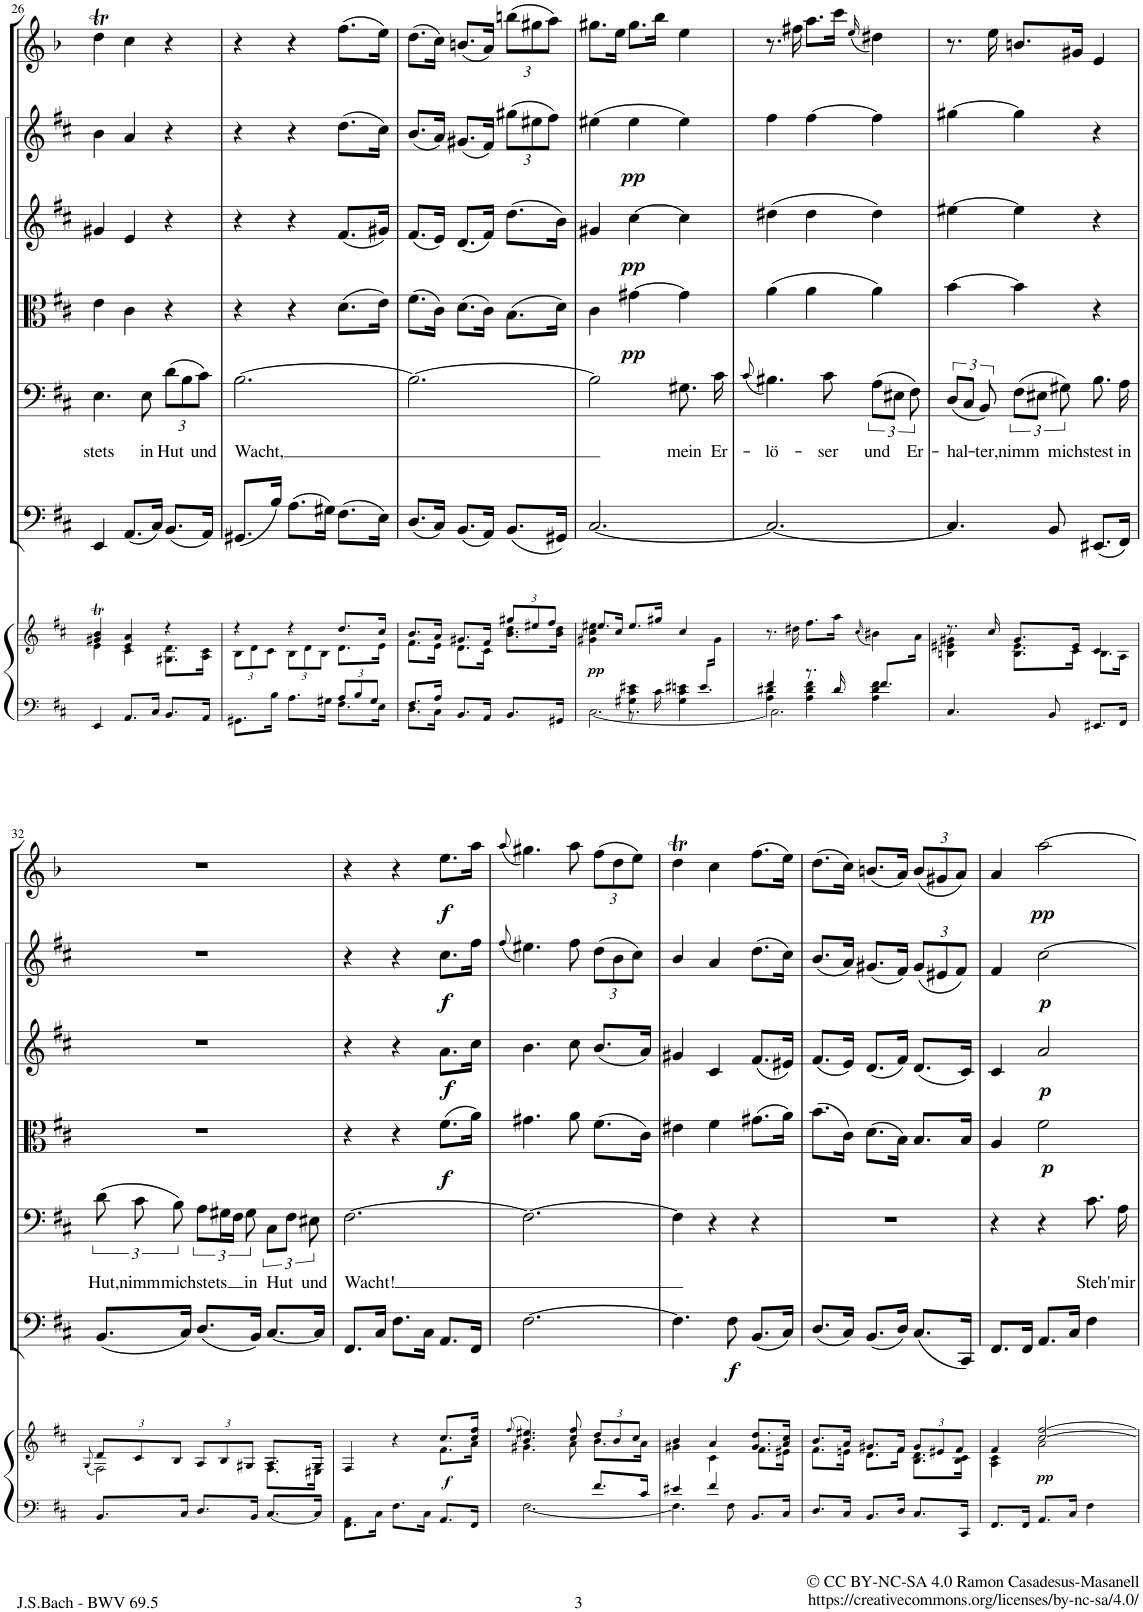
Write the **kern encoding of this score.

**kern	**kern	**dynam	**kern	**dynam	**kern	**text	**kern	**dynam	**kern	**dynam	**kern	**dynam	**kern	**dynam
*part7	*part7	*part7	*part6	*part6	*part5	*part5	*part4	*part4	*part3	*part3	*part2	*part2	*part1	*part1
*staff8	*staff7	*staff7/8	*staff6	*staff6	*staff5	*staff5	*staff4	*staff4	*staff3	*staff3	*staff2	*staff2	*staff1	*staff1
*I"Piano reduction	*	*	*I"Continuo	*	*I"Basso	*	*I"Viola	*	*I"Violino II	*	*I"Violino I	*	*I"Oboe d'amore	*
*I'Pno	*	*	*	*	*	*	*	*	*	*	*	*	*I'Ob	*
!!LO:PB:g=z
*clefF4	*clefG2	*	*clefF4	*	*clefF4	*	*clefC3	*	*clefG2	*	*clefG2	*	*clefG2	*
*	*	*	*	*	*	*	*	*	*	*	*	*	*Trd2c3	*
*k[f#c#]	*k[f#c#]	*	*k[f#c#]	*	*k[f#c#]	*	*k[f#c#]	*	*k[f#c#]	*	*k[f#c#]	*	*k[b-]	*
*M3/4	*M3/4	*	*M3/4	*	*M3/4	*	*M3/4	*	*M3/4	*	*M3/4	*	*M3/4	*
=26	=26	=26	=26	=26	=26	=26	=26	=26	=26	=26	=26	=26	=26	=26
*	*^	*	*	*	*	*	*	*	*	*	*	*	*	*
!	!	!	!	!	!	!	!LO:LY:b	!	!	!	!	!	!	!	!
4EE/	4g#X/T 4b/T	4e\	.	4EE/	.	4.E\	stets	4e\	.	4g#X/	.	4b\	.	4ddT\	.
8.AA/L	4e/ 4a/	4c#\	.	(8.AA/L	.	.	.	4c#\	.	4e/	.	4a/	.	4cc\	.
!	!	!	!	!	!	!	!LO:LY:b	!	!	!	!	!	!	!	!
.	.	.	.	.	.	8E\	in	.	.	.	.	.	.	.	.
16C#/Jk	.	.	.	16C#/Jk)	.	.	.	.	.	.	.	.	.	.	.
*	*	*	*	*	*	*Xbrackettup	*	*	*	*	*	*	*	*	*
!	!	!	!	!	!	!	!LO:LY:b	!	!	!	!	!	!	!	!
8.BB/L	4r	8.G#X\ 8.d\L	.	(8.BB/L	.	(12d\L	Hut	4r	.	4r	.	4r	.	4r	.
.	.	.	.	.	.	12B\	.	.	.	.	.	.	.	.	.
!	!	!	!	!	!	!	!LO:LY:b	!	!	!	!	!	!	!	!
.	.	.	.	.	.	12c#\J)	und	.	.	.	.	.	.	.	.
16AA/Jk	.	16A\ 16c#\Jk	.	16AA/Jk)	.	.	.	.	.	.	.	.	.	.	.
=27	=27	=27	=27	=27	=27	=27	=27	=27	=27	=27	=27	=27	=27	=27	=27
*^	*	*	*	*	*	*	*	*	*	*	*	*	*	*	*
*	*	*	*Xbrackettup	*	*	*	*	*	*	*	*	*	*	*	*	*
!	!	!	!	!	!	!	!	!LO:LY:b	!	!	!	!	!	!	!	!
8.GG#X\L	2ryy	4r	12B\L	.	(8.GG#X/L	.	[2.B\	-Wacht,	4r	.	4r	.	4r	.	4r	.
.	.	.	12d\	.	.	.	.	.	.	.	.	.	.	.	.	.
.	.	.	12c#\J	.	.	.	.	.	.	.	.	.	.	.	.	.
16B\Jk	.	.	.	.	16B/Jk)	.	.	.	.	.	.	.	.	.	.	.
8.A\L	.	4r	12B\L	.	(8.A\L	.	.	.	4r	.	4r	.	4r	.	4r	.
.	.	.	12d\	.	.	.	.	.	.	.	.	.	.	.	.	.
.	.	.	12B\J	.	.	.	.	.	.	.	.	.	.	.	.	.
16G#X\Jk	.	.	.	.	16G#X\Jk)	.	.	.	.	.	.	.	.	.	.	.
*Xbrackettup	*	*	*	*	*	*	*	*	*	*	*	*	*	*	*	*
12A/L	8.F#\L	8.dd/L	8.d\L	.	(8.F#\L	.	.	.	(8.d\L	.	(8.f#/L	.	(8.dd\L	.	(8.ff\L	.
12B/	.	.	.	.	.	.	.	.	.	.	.	.	.	.	.	.
12G#/J	.	.	.	.	.	.	.	.	.	.	.	.	.	.	.	.
.	16E\Jk	16cc#/Jk	16e\Jk	.	16E\Jk)	.	.	.	16e\Jk)	.	16g#X/Jk)	.	16cc#\Jk)	.	16ee\Jk)	.
=28	=28	=28	=28	=28	=28	=28	=28	=28	=28	=28	=28	=28	=28	=28	=28	=28
8.F#/L	8.D\L	8.b/L	8.f#\L	.	(8.D/L	.	2.B\_	.	(8.f#\L	.	(8.f#/L	.	(8.b/L	.	(8.dd\L	.
16A/Jk	16C#\Jk	16a/Jk	16e\Jk	.	16C#/Jk)	.	.	.	16c#\Jk)	.	16e/Jk)	.	16a/Jk)	.	16cc\Jk)	.
8.BB/L	2ryy	8.g#X/L	8.d\L	.	(8.BB/L	.	.	.	(8.d\L	.	(8.d/L	.	(8.g#X/L	.	(8.bn/L	.
16AA/Jk	.	16f#/Jk	16c#\Jk	.	16AA/Jk)	.	.	.	16c#\Jk)	.	16f#/Jk)	.	16f#/Jk)	.	16a/Jk)	.
*	*	*	*	*	*	*	*	*	*	*	*	*	*Xbrackettup	*	*Xbrackettup	*
8.BB/L	.	12gg#X/L	8.b\ 8.dd\L	.	(8.BB/L	.	.	.	(8.B\L	.	(8.dd\L	.	(12gg#X\L	.	(12bbn\L	.
.	.	12ee#X/	.	.	.	.	.	.	.	.	.	.	12ee#X\	.	12gg#X\	.
.	.	12ff#/J	.	.	.	.	.	.	.	.	.	.	12ff#\J)	.	12aa\J)	.
16GG#X/Jk	.	.	16b\ 16dd\Jk	.	16GG#X/Jk)	.	.	.	16d\Jk)	.	16b\Jk)	.	.	.	.	.
=29	=29	=29	=29	=29	=29	=29	=29	=29	=29	=29	=29	=29	=29	=29	=29	=29
*	*^	*	*	*	*	*	*	*	*	*	*	*	*	*	*	*
!	!	!	!	!	!LO:DY:b	!	!	!	!	!	!	!	!	!	!	!	!
4..ryy	4ryy	[2.C#\	8.ee#X/L	4g#X\ 4cc#\ 4ee#\	pp	[2.C#/	.	2B\]	.	4c#\	.	4g#X/	.	(4ee#X\	.	8.gg#X\L	.
.	.	.	16cc#/Jk	.	.	.	.	.	.	.	.	.	.	.	.	16ee\Jk	.
!	!	!	!	!	!	!	!	!	!	!	!LO:DY:b	!	!LO:DY:b	!	!LO:DY:b	!	!
.	4G#X\ 4c#\ 4e#X\	.	8.ee#/L	8.r	.	.	.	.	.	[4g#X\	pp	[4cc#\	pp	4ee#\	pp	8.gg#\L	.
16c#\	.	.	16gg#X/Jk	4ryy	.	.	.	.	.	.	.	.	.	.	.	16bb-\Jk	.
!	!	!	!	!	!	!	!	!	!LO:LY:b	!	!	!	!	!	!	!	!
8.en/L	4G#\ 4c#\ 4e#X\	.	4cc#/	.	.	.	.	8.G#X\	mein	4g#\]	.	4cc#\]	.	4ee#\)	.	4ee\	.
!	!	!	!	!	!	!	!	!	!LO:LY:b	!	!	!	!	!	!	!	!
16ryy	.	.	.	16g#\Jk	.	.	.	16c#\	Er-	.	.	.	.	.	.	.	.
=30	=30	=30	=30	=30	=30	=30	=30	=30	=30	=30	=30	=30	=30	=30	=30	=30	=30
.	.	.	.	.	.	.	.	(8qc#/	.	.	.	.	.	.	.	.	.
!	!	!	!	!	!	!	!	!	!LO:LY:b	!	!	!	!	!	!	!	!
4f#/	2.C#\]	4A\ 4d#X\	8.r	8.ryy	.	2.C#/_	.	4.B#X\)	lö-	(4a\	.	(4dd#X\	.	4ff#\	.	8.r	.
*	*	*	*v	*v	*	*	*	*	*	*	*	*	*	*	*	*	*
.	.	.	16dd#X\	.	.	.	.	.	.	.	.	.	.	.	16ff#X\	.
8.r	.	4A\ 4d#\ 4f#\	8.ff#\L	.	.	.	.	.	4a\	.	4dd#\	.	[4ff#\	.	8.aa\L	.
!	!	!	!	!	!	!	!	!LO:LY:b	!	!	!	!	!	!	!	!
.	.	.	.	.	.	.	8c#\	ser	.	.	.	.	.	.	.	.
16d#/	.	.	16aa\Jk	.	.	.	.	.	.	.	.	.	.	.	16ccc\Jk	.
.	.	.	(16qcc#/	.	.	.	.	.	.	.	.	.	.	.	(16qee/	.
*	*	*	*	*	*	*	*brackettup	*	*	*	*	*	*	*	*	*
!	!	!	!	!	!	!	!	!LO:LY:b	!	!	!	!	!	!	!	!
8.f#/L	.	4A\ 4d#\ 4f#\	4b#X\)	.	.	.	(12A\L	und	4a\)	.	4dd#\)	.	4ff#\]	.	4dd#X\)	.
.	.	.	.	.	.	.	12E#X\J	.	.	.	.	.	.	.	.	.
!	!	!	!	!	!	!	!	!LO:LY:b	!	!	!	!	!	!	!	!
.	.	.	.	.	.	.	12F#\)	Er-	.	.	.	.	.	.	.	.
*	*	*	*^	*	*	*	*	*	*	*	*	*	*	*	*	*
16ryy	.	.	.	16a\Jk	.	.	.	.	.	.	.	.	.	.	.	.	.
*v	*v	*v	*	*	*	*	*	*	*	*	*	*	*	*	*	*	*
=31	=31	=31	=31	=31	=31	=31	=31	=31	=31	=31	=31	=31	=31	=31	=31
!	!	!	!	!	!	!	!LO:LY:b	!	!	!	!	!	!	!	!
4.C#/	8.r	4Bn\ 4e#X\ 4g#X\	.	4.C#/]	.	(12D/L	hal-	[4b\	.	[4ee#X\	.	[4gg#X\	.	8.r	.
.	.	.	.	.	.	12C#/J	.	.	.	.	.	.	.	.	.
!	!	!	!	!	!	!	!LO:LY:b	!	!	!	!	!	!	!	!
.	.	.	.	.	.	12BB/)	ter,	.	.	.	.	.	.	.	.
.	16cc#/	.	.	.	.	.	.	.	.	.	.	.	.	16ee\	.
!	!	!	!	!	!	!	!LO:LY:b	!	!	!	!	!	!	!	!
.	8.g#/L	8.B\ 8.e#\L	.	.	.	(12F#\L	nimm	4b\]	.	4ee#\]	.	4gg#\]	.	8.bn/L	.
.	.	.	.	.	.	12E#X\J	.	.	.	.	.	.	.	.	.
8BB/	.	.	.	8BB/	.	.	.	.	.	.	.	.	.	.	.
!	!	!	!	!	!	!	!LO:LY:b	!	!	!	!	!	!	!	!
.	.	.	.	.	.	12G#X\)	mich	.	.	.	.	.	.	.	.
.	16e#/Jk	16c#\Jk	.	.	.	.	.	.	.	.	.	.	.	16g#X/Jk	.
!	!	!	!	!	!	!	!LO:LY:b	!	!	!	!	!	!	!	!
8.EE#X/L	4c#/	8.B\L	.	(8.EE#X/L	.	8.B\	stest	4r	.	4r	.	4r	.	4e/	.
!	!	!	!	!	!	!	!LO:LY:b	!	!	!	!	!	!	!	!
16FF#/Jk	.	16A\Jk	.	16FF#/Jk)	.	16A\	in	.	.	.	.	.	.	.	.
!!LO:LB:g=z
=32	=32	=32	=32	=32	=32	=32	=32	=32	=32	=32	=32	=32	=32	=32	=32
.	.	(8qG/	.	.	.	.	.	.	.	.	.	.	.	.	.
!	!	!	!	!	!	!	!LO:LY:b	!	!	!	!	!	!	!	!
8.BB/L	12d/L	2F#\)	.	(8.BB/L	.	(12d\	Hut,	2.r	.	2.r	.	2.r	.	2.r	.
!	!	!	!	!	!	!	!LO:LY:b	!	!	!	!	!	!	!	!
.	12c#/	.	.	.	.	12c#\	nimm	.	.	.	.	.	.	.	.
!	!	!	!	!	!	!	!LO:LY:b	!	!	!	!	!	!	!	!
.	12B/J	.	.	.	.	12B\)	mich	.	.	.	.	.	.	.	.
16C#/Jk	.	.	.	16C#/Jk)	.	.	.	.	.	.	.	.	.	.	.
!	!	!	!	!	!	!	!LO:LY:b	!	!	!	!	!	!	!	!
8.D/L	12A/L	.	.	(8.D/L	.	12A\L	stets	.	.	.	.	.	.	.	.
.	12B/	.	.	.	.	24G#X\L	.	.	.	.	.	.	.	.	.
.	.	.	.	.	.	24F#\JJ	.	.	.	.	.	.	.	.	.
!	!	!	!	!	!	!	!LO:LY:b	!	!	!	!	!	!	!	!
.	12G#X/J	.	.	.	.	12G#\	in	.	.	.	.	.	.	.	.
16BB/Jk	.	.	.	16BB/Jk)	.	.	.	.	.	.	.	.	.	.	.
!	!	!	!	!	!	!	!LO:LY:b	!	!	!	!	!	!	!	!
[8.C#/L	8.A/L	8.F#\L	.	[8.C#/L	.	12C#\L	Hut	.	.	.	.	.	.	.	.
.	.	.	.	.	.	12F#\J	.	.	.	.	.	.	.	.	.
!	!	!	!	!	!	!	!LO:LY:b	!	!	!	!	!	!	!	!
.	.	.	.	.	.	12E#X\	und	.	.	.	.	.	.	.	.
16C#/Jk]	16G#/Jk	16E#X\Jk	.	16C#/Jk]	.	.	.	.	.	.	.	.	.	.	.
=33	=33	=33	=33	=33	=33	=33	=33	=33	=33	=33	=33	=33	=33	=33	=33
*^	*	*	*	*	*	*	*	*	*	*	*	*	*	*	*
!	!	!	!	!	!	!	!	!LO:LY:b	!	!	!	!	!	!	!	!
4AA\	8.FF#\L	4F#/	4ryy	.	8.FF#/L	.	[2.F#\	Wacht!	4r	.	4r	.	4r	.	4r	.
.	16C#\Jk	.	.	.	16C#/Jk	.	.	.	.	.	.	.	.	.	.	.
2ryy	8.F#\L	4r	4ryy	.	8.F#\L	.	.	.	4r	.	4r	.	4r	.	4r	.
.	16C#\Jk	.	.	.	16C#\Jk	.	.	.	.	.	.	.	.	.	.	.
!	!	!	!	!LO:DY:b	!	!	!	!	!	!LO:DY:b	!	!LO:DY:b	!	!LO:DY:b	!	!LO:DY:b
.	8.AA/L	8.cc#/L	8.f#\L	f	8.AA/L	.	.	.	(8.f#\L	f	8.a\L	f	8.cc#\L	f	8.ee\L	f
.	16FF#/Jk	16cc#/ 16ff#/Jk	16a\Jk	.	16FF#/Jk	.	.	.	16a\Jk)	.	16cc#\Jk	.	16ff#\Jk	.	16aa\Jk	.
=34	=34	=34	=34	=34	=34	=34	=34	=34	=34	=34	=34	=34	=34	=34	=34	=34
.	.	(>8qff#/	.	.	.	.	.	.	.	.	.	.	(8qff#/	.	(8qaa/	.
2ryy	[2.F#\	4.b/ 4.ee#X/)	4.g#X\	.	[2.F#\	.	2.F#\_	.	4.g#X\	.	4.b\	.	4.ee#X\)	.	4.gg#X\)	.
.	.	8cc#/ 8ff#/	8a\	.	.	.	.	.	8a\	.	8cc#\	.	8ff#\	.	8aa\	.
8.f#/L	.	12dd/L	8.b\L	.	.	.	.	.	(8.f#\L	.	(8.b/L	.	(12dd\L	.	(12ff\L	.
.	.	12b/	.	.	.	.	.	.	.	.	.	.	12b\	.	12dd\	.
.	.	12cc#/J	.	.	.	.	.	.	.	.	.	.	12cc#\J)	.	12ee\J)	.
16c#/Jk	.	.	16a\Jk	.	.	.	.	.	16c#\Jk)	.	16a/Jk)	.	.	.	.	.
=35	=35	=35	=35	=35	=35	=35	=35	=35	=35	=35	=35	=35	=35	=35	=35	=35
4e#X/	4.F#\]	4b/	4g#X\	.	4.F#\]	.	4F#\]	.	4e#X\	.	4g#X/	.	4b/	.	4ddT\	.
4f#/	.	4a/	4c#\	.	.	.	4r	.	4f#\	.	4c#/	.	4a/	.	4cc\	.
!	!	!	!	!	!	!LO:DY:b	!	!	!	!	!	!	!	!	!	!
.	8F#\	.	.	.	8F#\	f	.	.	.	.	.	.	.	.	.	.
8.BB/L	4ryy	8.g#/ 8.dd/L	8.f#\L	.	(8.BB/L	.	4r	.	(8.g#X\L	.	(8.f#/L	.	(8.dd\L	.	(8.ff\L	.
16C#/Jk	.	16a/ 16cc#/Jk	16e#X\Jk	.	16C#/Jk)	.	.	.	16a\Jk)	.	16e#X/Jk)	.	16cc#\Jk)	.	16ee\Jk)	.
*v	*v	*	*	*	*	*	*	*	*	*	*	*	*	*	*	*
=36	=36	=36	=36	=36	=36	=36	=36	=36	=36	=36	=36	=36	=36	=36	=36
8.D/L	8.b/L	8.f#\L	.	(8.D/L	.	2.r	.	(8.b\L	.	(8.f#/L	.	(8.b/L	.	(8.dd\L	.
16C#/Jk	16a/Jk	16en\Jk	.	16C#/Jk)	.	.	.	16c#\Jk)	.	16e/Jk)	.	16a/Jk)	.	16cc\Jk)	.
8.BB/L	8.g#X/L	8.d\L	.	(8.BB/L	.	.	.	(8.d\L	.	(8.d/L	.	(8.g#X/L	.	(8.bn/L	.
16D/Jk	16f#/Jk	16f#\Jk	.	16D/Jk)	.	.	.	16B\Jk)	.	16f#/Jk)	.	16f#/Jk)	.	16a/Jk)	.
8.C#/L	12g#/L	8.B\ 8.d\L	.	(8.C#/L	.	.	.	8.B/L	.	(8.d/L	.	(12g#/L	.	(12b/L	.
.	12e#X/	.	.	.	.	.	.	.	.	.	.	12e#X/	.	12g#X/	.
.	12f#/J	.	.	.	.	.	.	.	.	.	.	12f#/J)	.	12a/J)	.
16CC#/Jk	.	16B\ 16c#\Jk	.	16CC#/Jk)	.	.	.	16B/Jk	.	16c#/Jk)	.	.	.	.	.
=37	=37	=37	=37	=37	=37	=37	=37	=37	=37	=37	=37	=37	=37	=37	=37
8.FF#/L	4f#/	4A\ 4c#\	.	8.FF#/L	.	4r	.	4A/	.	4c#/	.	4f#/	.	4a/	.
16FF#/Jk	.	.	.	16FF#/Jk	.	.	.	.	.	.	.	.	.	.	.
!	!	!	!LO:DY:b	!	!	!	!	!	!LO:DY:b	!	!LO:DY:b	!	!LO:DY:b	!	!LO:DY:b
8.AA/L	[2cc#/ [2ff#/	2a\	pp	8.AA/L	.	4r	.	2f#\	p	2a/	p	[2cc#\	p	[2aa\	pp
16C#/Jk	.	.	.	16C#/Jk	.	.	.	.	.	.	.	.	.	.	.
!	!	!	!	!	!	!	!LO:LY:b	!	!	!	!	!	!	!	!
4F#\	.	.	.	4F#\	.	8.c#\	Steh'	.	.	.	.	.	.	.	.
!	!	!	!	!	!	!	!LO:LY:b	!	!	!	!	!	!	!	!
.	.	.	.	.	.	16A\	mir	.	.	.	.	.	.	.	.
*	*v	*v	*	*	*	*	*	*	*	*	*	*	*	*	*
=	=	=	=	=	=	=	=	=	=	=	=	=	=	=
*-	*-	*-	*-	*-	*-	*-	*-	*-	*-	*-	*-	*-	*-	*-
